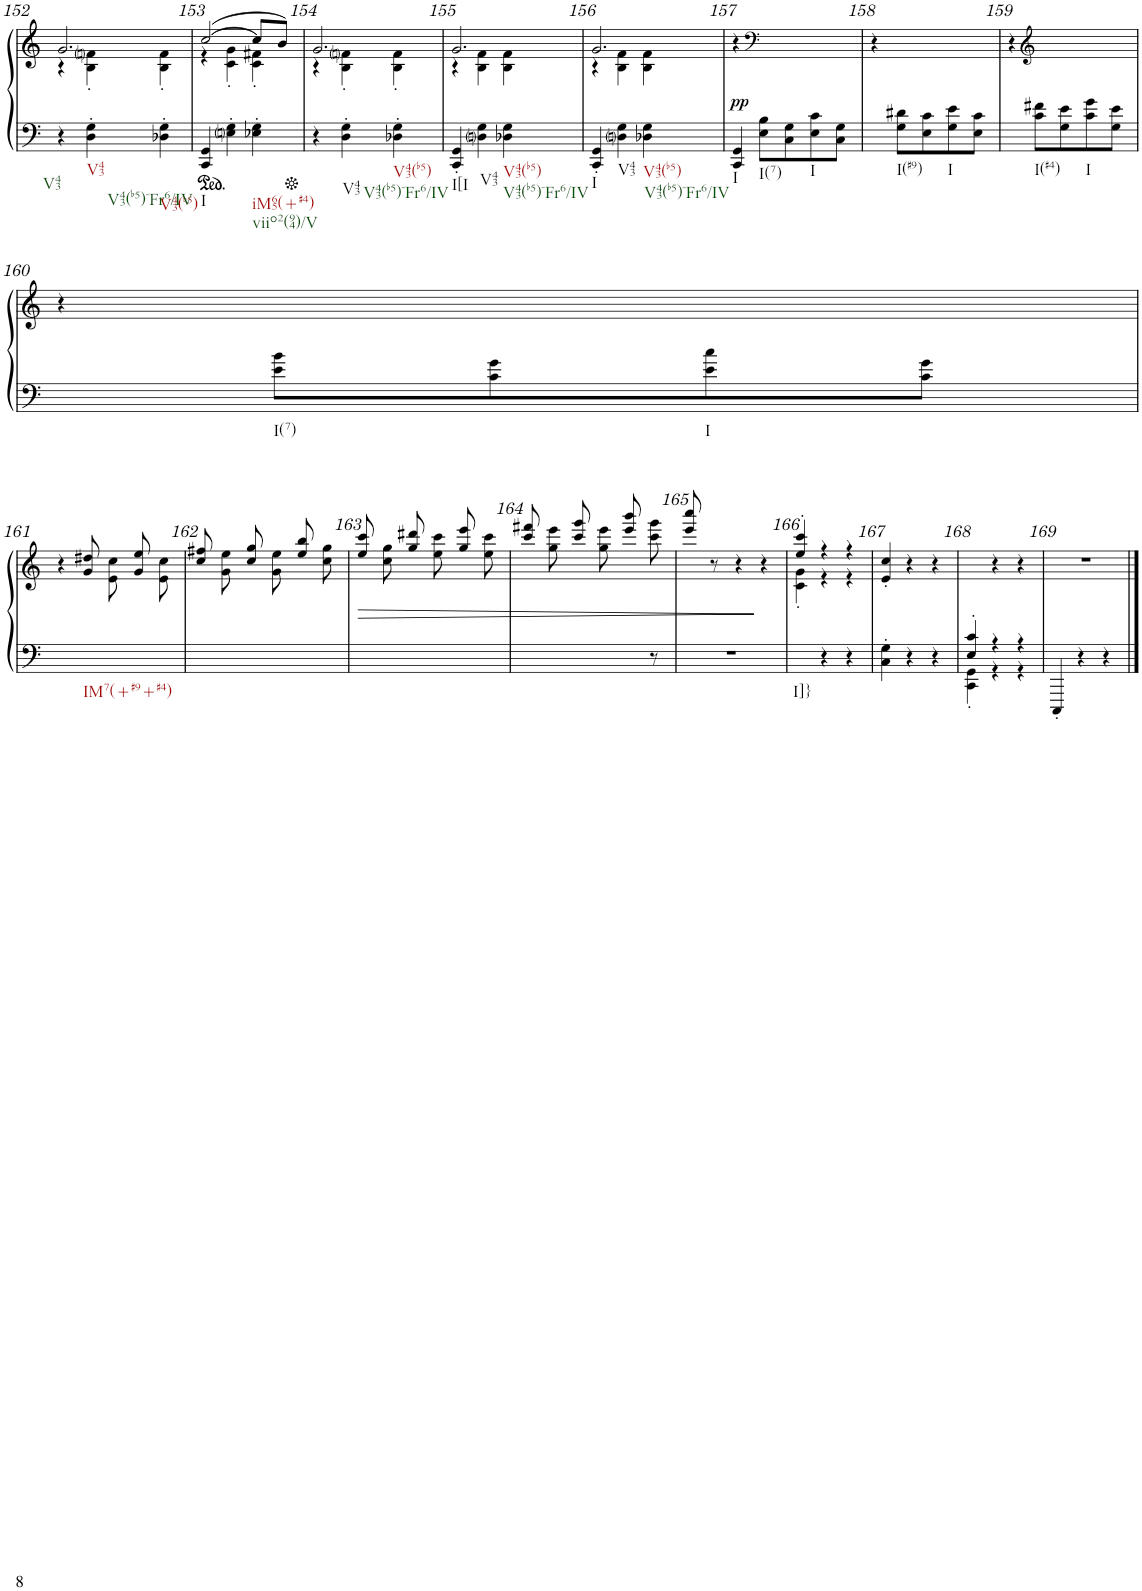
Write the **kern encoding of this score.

**kern	**kern	**dynam
*part1	*part1	*part1
*staff2	*staff1	*staff1/2
*I"Midi_1	*	*
!!LO:PB:g=z
*clefG2	*clefG2	*
*k[]	*k[]	*
*M3/4	*M3/4	*
=152	=152	=152
*	*^	*
!LO:TX:b:t=V43	!	!	!
4r	2.g/	4r	.
!LO:TX:b:t=V43	!	!	!
4D\' 4G\'	.	4B\' 4fni\'	.
!LO:TX:b:t=V43(b5)	!	!	!
!LO:TX:b:t=V43(b5)-Fr6/IV	!	!	!
4D-X\' 4G\'	.	4B\' 4f\'	.
=153	=153	=153	=153
!LO:TX:b:t=I	!	!	!
4CC/ 4GG/	([2cc/	4r	.
4Eni\' 4G\'	.	4c\' 4g\'	.
!LO:TX:b:t=iM65(+#4)	!	!	!
!LO:TX:b:t=viio2(94)/V	!	!	!
4E-X\' 4G\'	8cc/L]	4c\' 4f#X\'	.
.	8b/J)	.	.
=154	=154	=154	=154
4r	2.g/	4r	.
!LO:TX:b:t=V43	!	!	!
4D\' 4G\'	.	4B\' 4fni\'	.
!LO:TX:b:t=V43(b5)	!	!	!
!LO:TX:b:t=V43(b5)-Fr6/IV	!	!	!
4D-X\' 4G\'	.	4B\' 4f\'	.
=155	=155	=155	=155
!LO:TX:b:t=I[I	!	!	!
4CC/' 4GG/'	2.g/	4r	.
!LO:TX:b:t=V43	!	!	!
4Dni\ 4G\	.	4B\ 4f\	.
!LO:TX:b:t=V43(b5)	!	!	!
!LO:TX:b:t=V43(b5)-Fr6/IV	!	!	!
4D-X\ 4G\	.	4B\ 4f\	.
=156	=156	=156	=156
!LO:TX:b:t=I	!	!	!
4CC/' 4GG/'	2.g/	4r	.
!LO:TX:b:t=V43	!	!	!
4Dni\ 4G\	.	4B\ 4f\	.
!LO:TX:b:t=V43(b5)	!	!	!
!LO:TX:b:t=V43(b5)-Fr6/IV	!	!	!
4D-X\ 4G\	.	4B\ 4f\	.
=157	=157	=157	=157
!LO:TX:b:t=I	!	!	!
!	!	!	!LO:DY:a=2
4CC/ 4GG/	4r	4ryy	pp
*	*clefF4	*	*
!LO:TX:b:t=I(7)	!	!	!
8E\ 8B\L	4ryy	4ryy	.
8C\ 8G\	.	.	.
!LO:TX:b:t=I	!	!	!
8E\ 8c\	4ryy	4ryy	.
8C\ 8G\J	.	.	.
=158	=158	=158	=158
4ryy	4r	2ryy	.
!LO:TX:b:t=I(#9)	!	!	!
8G\ 8d#X\L	4ryy	.	.
8E\ 8c\	.	.	.
!LO:TX:b:t=I	!	!	!
8G\ 8e\	4ryy	4ryy	.
8E\ 8c\J	.	.	.
=159	=159	=159	=159
4ryy	4r	4ryy	.
*	*clefG2	*	*
!LO:TX:b:t=I(#4)	!	!	!
8c\ 8f#X\L	4ryy	4ryy	.
8G\ 8e\	.	.	.
!LO:TX:b:t=I	!	!	!
8c\ 8g\	4ryy	4ryy	.
8G\ 8e\J	.	.	.
!!LO:LB:g=z	!!
=160	=160	=160	=160
4ryy	4r	2ryy	.
!LO:TX:b:t=I(7)	!	!	!
8e\ 8b\L	4ryy	.	.
8c\ 8g\	.	.	.
!LO:TX:b:t=I	!	!	!
8e\ 8cc\	4ryy	4ryy	.
8c\ 8g\J	.	.	.
*	*v	*v	*
!!LO:LB:g=z
=161	=161	=161
*^	*	*
!LO:TX:b:t=IM7(+#9+#4)	!	!	!
2ryy	2ryy	4r	.
.	.	8g/ 8dd#X/	.
.	.	8e\ 8cc\	.
4ryy	4ryy	8g/ 8ee/	.
.	.	8e\ 8cc\	.
=162	=162	=162	=162
2ryy	2ryy	8cc/ 8ff#X/	.
.	.	8g\ 8ee\	.
.	.	8cc/ 8gg/	.
.	.	8g\ 8ee\	.
4ryy	4ryy	8ee/ 8bb/	.
.	.	8cc\ 8gg\	.
=163	=163	=163	=163
!	!	!	!LO:HP:b
2ryy	2ryy	8ee/ 8ccc/	>
.	.	8cc\ 8gg\	.
.	.	8gg/ 8ddd#X/	.
.	.	8ee\ 8ccc\	.
4ryy	4ryy	8gg/ 8eee/	.
.	.	8ee\ 8ccc\	.
=164	=164	=164	=164
2ryy	2ryy	8ccc/ 8fff#X/	.
.	.	8gg\ 8eee\	.
.	.	8ccc/ 8ggg/	.
.	.	8gg\ 8eee\	.
8ryy	8ryy	8eee/ 8bbb/	.
8r	8ryy	8ccc\ 8ggg\	.
=165	=165	=165	=165
*	*	*^	*
2.r	2ryy	8eee/ 8cccc/	2ryy	.
.	.	8r	.	.
.	.	4r	.	.
.	4ryy	4r	4ryy	]
=166	=166	=166	=166	=166
!LO:TX:b:t=I]}	!	!	!	!
4ryy	2ryy	4ee/' 4ccc/'	4c\' 4g\'	.
4r	.	4r	4r	.
4r	4ryy	4r	4r	.
=167	=167	=167	=167	=167
4C\' 4G\'	2ryy	4e/' 4cc/'	2ryy	.
4r	.	4r	.	.
4r	4ryy	4r	4ryy	.
=168	=168	=168	=168	=168
4E/' 4c/'	4CC\' 4GG\'	4ryy	2ryy	.
4r	4r	4r	.	.
4r	4r	4r	4ryy	.
*	*	*v	*v	*
=169	=169	=169	=169
4CCC'/	2ryy	2.r	.
4r	.	.	.
4r	4ryy	.	.
*v	*v	*	*
==	==	==
*-	*-	*-
